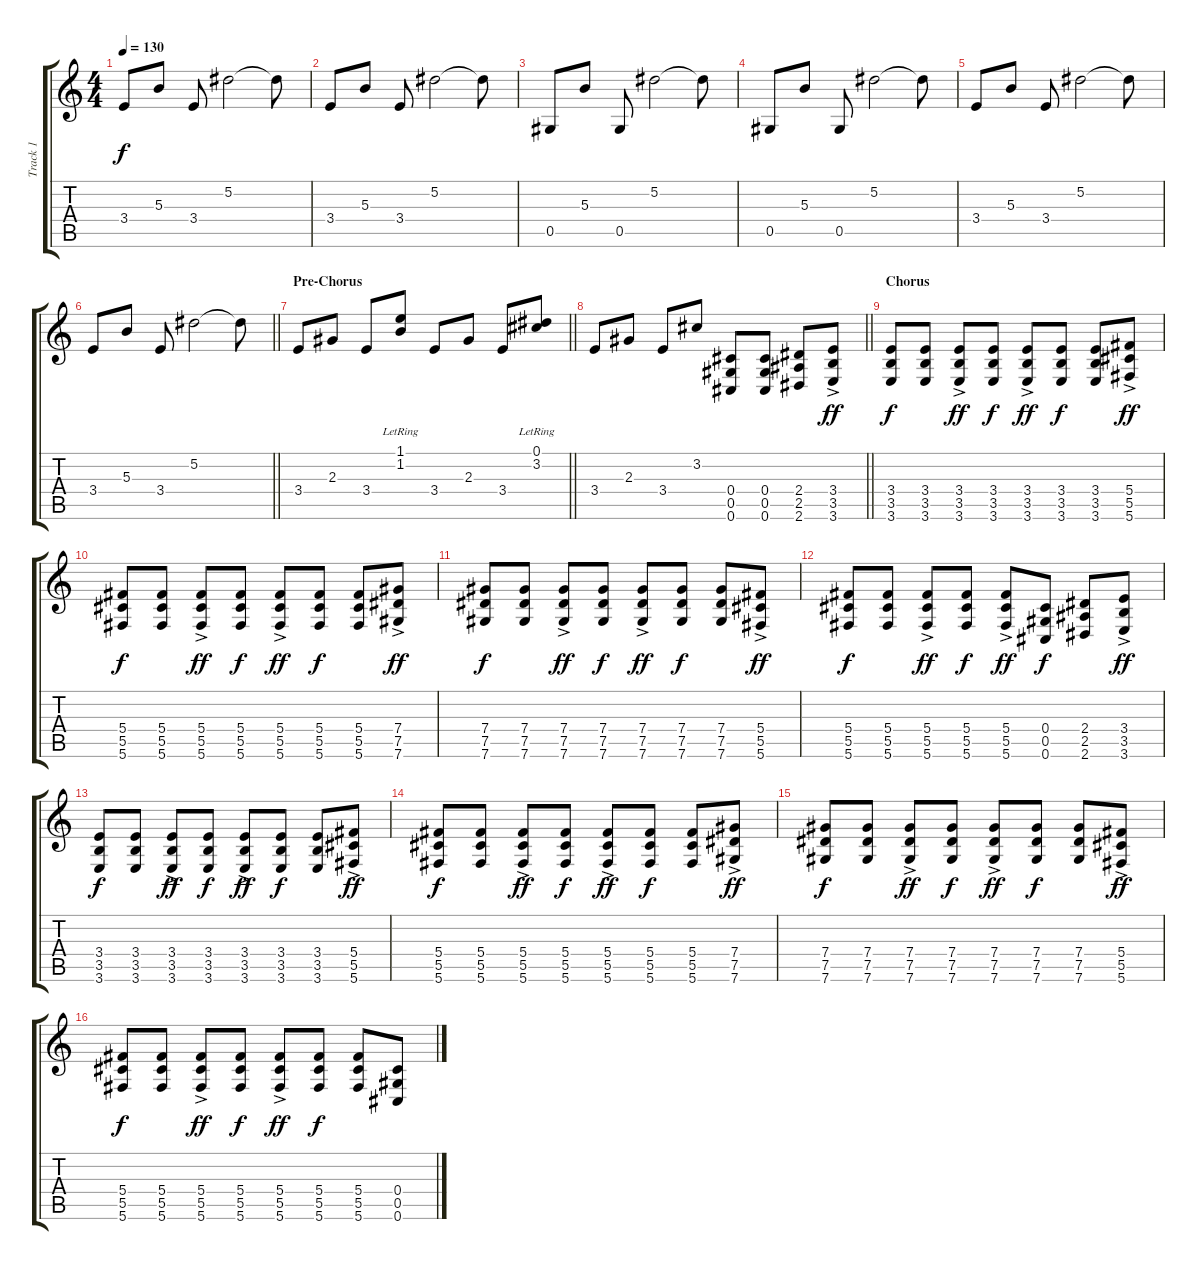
\track ("Track 1" "Track 1") {instrument acousticguitarsteel}
\staff {score tabs}
\tuning (Eb4 Bb3 Gb3 Db3 Ab2 Db2) {hide}
\ts (4 4)
\tempo 130
\clef g2
\ks c
3.4.8{dy f} 5.3.8 3.4.8 5.2.2 5.2{t}.8 |
3.4.8 5.3.8 3.4.8 5.2.2 5.2{t}.8 |
0.5.8 5.3.8 0.5.8 5.2.2 5.2{t}.8 |
0.5.8 5.3.8 0.5.8 5.2.2 5.2{t}.8 |
3.4.8 5.3.8 3.4.8 5.2.2 5.2{t}.8 |
\barLineRight lightlight
3.4.8 5.3.8 3.4.8 5.2.2 5.2{t}.8 |
\section ("" "Pre-Chorus")
\barLineRight lightlight
3.4.8 2.3.8 3.4.8 (1.1{lr} 1.2).8 3.4.8 2.3.8 3.4.8 (0.1 3.2{lr}).8 |
\section ("" "")
\barLineRight lightlight
3.4.8 2.3.8 3.4.8 3.2.8 (0.4 0.5 0.6).8 (0.4 0.5 0.6).8 (2.4 2.5 2.6).8 (3.4 3.5{ac} 3.6).8{dy ff} |
\section ("" "Chorus")
(3.4 3.5 3.6).8{dy f} (3.4 3.5 3.6).8 (3.4{ac} 3.5 3.6).8{dy ff} (3.4 3.5 3.6).8{dy f} (3.4{ac} 3.5 3.6).8{dy ff} (3.4 3.5 3.6).8{dy f} (3.4 3.5 3.6).8 (5.4{ac} 5.5 5.6).8{dy ff} |
(5.4 5.5 5.6).8{dy f} (5.4 5.5 5.6).8 (5.4{ac} 5.5 5.6).8{dy ff} (5.4 5.5 5.6).8{dy f} (5.4{ac} 5.5 5.6).8{dy ff} (5.4 5.5 5.6).8{dy f} (5.4 5.5 5.6).8 (7.4{ac} 7.5 7.6).8{dy ff} |
(7.4 7.5 7.6).8{dy f} (7.4 7.5 7.6).8 (7.4{ac} 7.5 7.6).8{dy ff} (7.4 7.5 7.6).8{dy f} (7.4{ac} 7.5 7.6).8{dy ff} (7.4 7.5 7.6).8{dy f} (7.4 7.5 7.6).8 (5.4{ac} 5.5 5.6).8{dy ff} |
(5.4 5.5 5.6).8{dy f} (5.4 5.5 5.6).8 (5.4 5.5 5.6{ac}).8{dy ff} (5.4 5.5 5.6).8{dy f} (5.4{ac} 5.5 5.6).8{dy ff} (0.4 0.5 0.6).8{dy f} (2.4 2.5 2.6).8 (3.4{ac} 3.5 3.6).8{dy ff} |
(3.4 3.5 3.6).8{dy f} (3.4 3.5 3.6).8 (3.4{ac} 3.5 3.6).8{dy ff} (3.4 3.5 3.6).8{dy f} (3.4{ac} 3.5 3.6).8{dy ff} (3.4 3.5 3.6).8{dy f} (3.4 3.5 3.6).8 (5.4{ac} 5.5 5.6).8{dy ff} |
(5.4 5.5 5.6).8{dy f} (5.4 5.5 5.6).8 (5.4{ac} 5.5 5.6).8{dy ff} (5.4 5.5 5.6).8{dy f} (5.4{ac} 5.5 5.6).8{dy ff} (5.4 5.5 5.6).8{dy f} (5.4 5.5 5.6).8 (7.4{ac} 7.5 7.6).8{dy ff} |
(7.4 7.5 7.6).8{dy f} (7.4 7.5 7.6).8 (7.4{ac} 7.5 7.6).8{dy ff} (7.4 7.5 7.6).8{dy f} (7.4{ac} 7.5 7.6).8{dy ff} (7.4 7.5 7.6).8{dy f} (7.4 7.5 7.6).8 (5.4{ac} 5.5 5.6).8{dy ff} |
(5.4 5.5 5.6).8{dy f} (5.4 5.5 5.6).8 (5.4{ac} 5.5 5.6).8{dy ff} (5.4 5.5 5.6).8{dy f} (5.4{ac} 5.5 5.6).8{dy ff} (5.4 5.5 5.6).8{dy f} (5.4 5.5 5.6).8 (0.4 0.5 0.6).8
